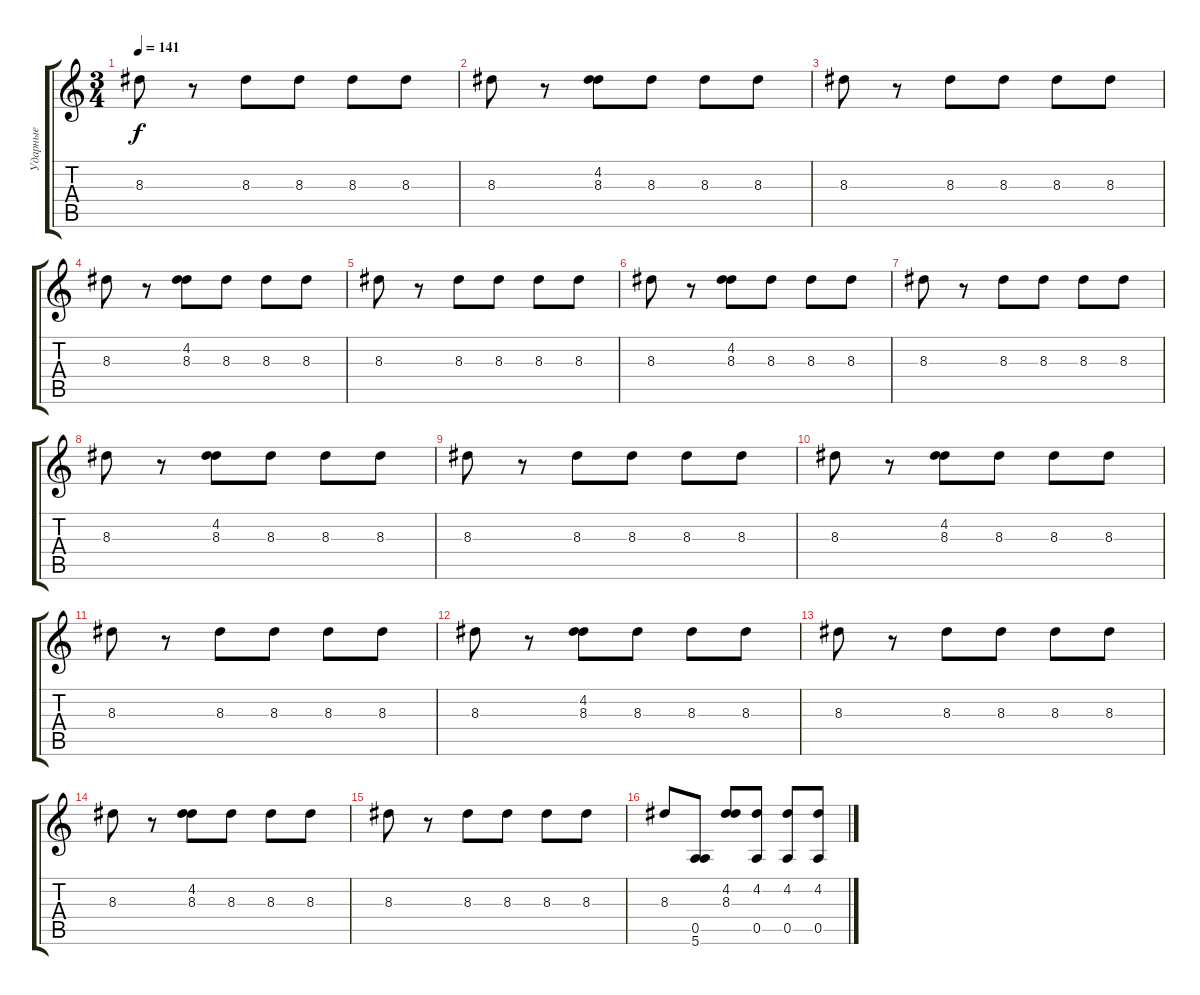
\track ("Ударные" "Ударные") {instrument acousticguitarnylon}
\staff {score tabs}
\tuning (E4 B3 G3 D3 A2 E2) {hide}
\ts (3 4)
\tempo 141
\clef g2
\ks c
8.3.8{dy f} r.8 8.3.8 8.3.8 8.3.8 8.3.8 |
8.3.8 r.8 (4.2 8.3).8 8.3.8 8.3.8 8.3.8 |
8.3.8 r.8 8.3.8 8.3.8 8.3.8 8.3.8 |
8.3.8 r.8 (4.2 8.3).8 8.3.8 8.3.8 8.3.8 |
8.3.8 r.8 8.3.8 8.3.8 8.3.8 8.3.8 |
8.3.8 r.8 (4.2 8.3).8 8.3.8 8.3.8 8.3.8 |
8.3.8 r.8 8.3.8 8.3.8 8.3.8 8.3.8 |
8.3.8 r.8 (4.2 8.3).8 8.3.8 8.3.8 8.3.8 |
8.3.8 r.8 8.3.8 8.3.8 8.3.8 8.3.8 |
8.3.8 r.8 (4.2 8.3).8 8.3.8 8.3.8 8.3.8 |
8.3.8 r.8 8.3.8 8.3.8 8.3.8 8.3.8 |
8.3.8 r.8 (4.2 8.3).8 8.3.8 8.3.8 8.3.8 |
8.3.8 r.8 8.3.8 8.3.8 8.3.8 8.3.8 |
8.3.8 r.8 (4.2 8.3).8 8.3.8 8.3.8 8.3.8 |
8.3.8 r.8 8.3.8 8.3.8 8.3.8 8.3.8 |
8.3.8 (0.5 5.6).8 (4.2 8.3).8 (4.2 0.5).8 (4.2 0.5).8 (4.2 0.5).8
